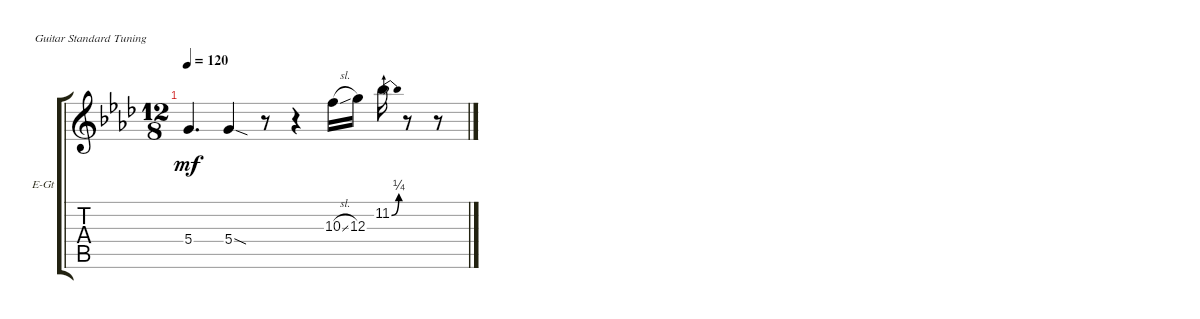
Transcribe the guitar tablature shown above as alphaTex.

\defaultSystemsLayout 4
\bracketExtendMode groupsimilarinstruments
\firstSystemTrackNameOrientation horizontal
\otherSystemsTrackNameOrientation horizontal
\track ("Electric Guitar" "E-Gt") {instrument overdrivenguitar}
\staff {score tabs}
\tuning (E4 B3 G3 D3 A2 E2)
\ts (12 8)
\tempo 120
\clef g2
\ks fminor
5.4.4{d dy mf} 5.4{sod}.4 r.8 r.4 10.3{sl}.16 12.3.16 11.2{be (bend 0 0 15 1)}.16 r.8 r.8
